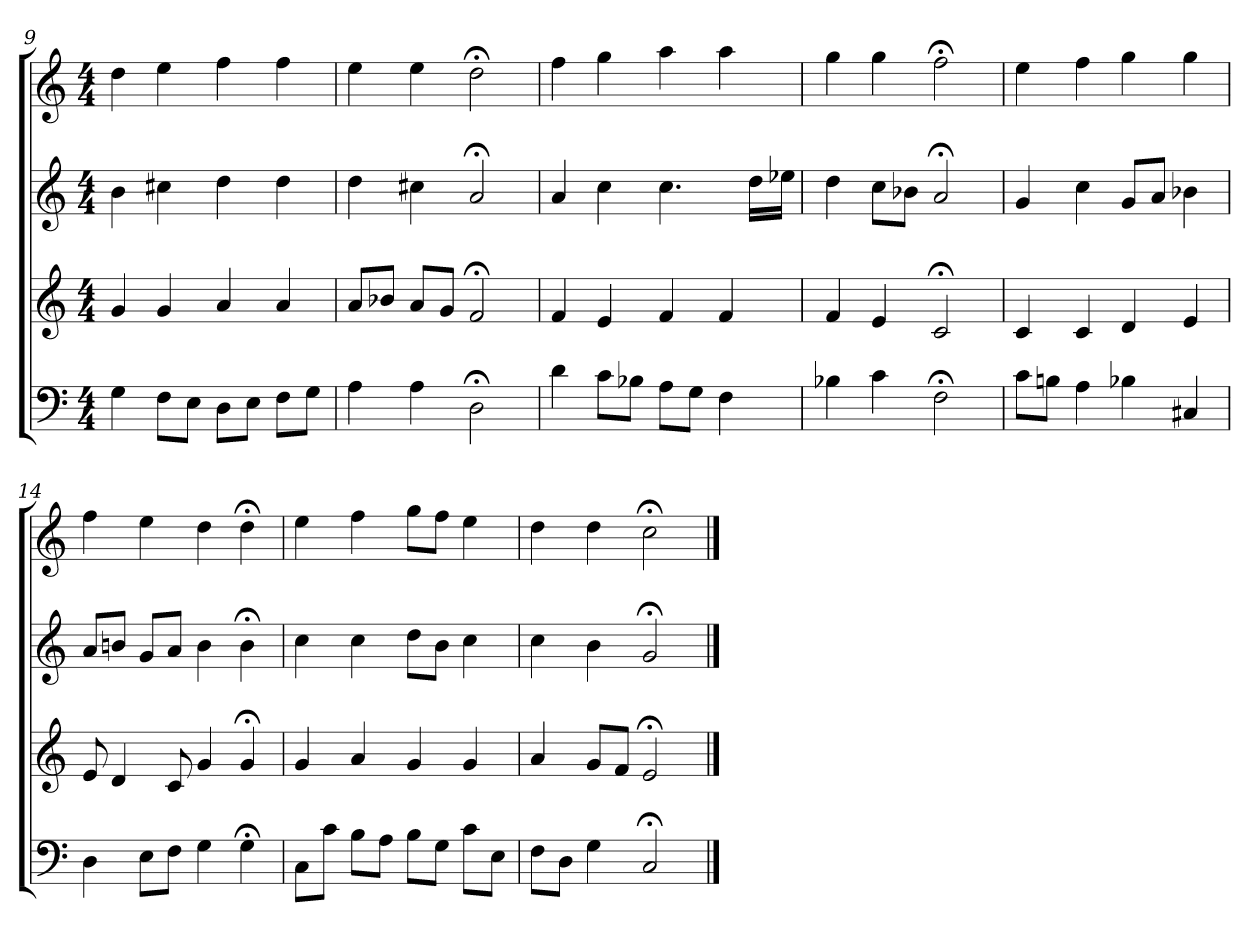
**kern	**kern	**kern	**kern
*part4	*part3	*part2	*part1
*staff4	*staff3	*staff2	*staff1
*clefF4	*clefG2	*clefG2	*clefG2
*k[]	*k[]	*k[]	*k[]
*C:	*C:	*C:	*C:
*M4/4	*M4/4	*M4/4	*M4/4
=9	=9	=9	=9
4G	4g	4b	4dd
8F\L	4g	4cc#X	4ee
8E\J	.	.	.
8D\L	4a	4dd	4ff
8E\J	.	.	.
8F\L	4a	4dd	4ff
8G\J	.	.	.
=10	=10	=10	=10
4A	8a/L	4dd	4ee
.	8b-X/J	.	.
4A	8a/L	4cc#X	4ee
.	8g/J	.	.
2D;<	2f;<	2a;<	2dd;<
=11	=11	=11	=11
4d	4f	4a	4ff
8c\L	4e	4cc	4gg
8B-X\J	.	.	.
8A\L	4f	4.cc	4aa
8G\J	.	.	.
4F	4f	.	4aa
.	.	16dd\LL	.
.	.	16ee-X\JJ	.
=12	=12	=12	=12
4B-X	4f	4dd	4gg
4c	4e	8cc\L	4gg
.	.	8b-X\J	.
2F;<	2c;<	2a;<	2ff;<
=13	=13	=13	=13
8c\L	4c	4g	4ee
8Bn\J	.	.	.
4A	4c	4cc	4ff
4B-X	4d	8g/L	4gg
.	.	8a/J	.
4C#X	4e	4b-X	4gg
=14	=14	=14	=14
4D	8e	8a/L	4ff
.	4d	8bn/J	.
8E\L	.	8g/L	4ee
8F\J	8c	8a/J	.
4G	4g	4b	4dd
4G;<	4g;<	4b;<	4dd;<
=15	=15	=15	=15
8C\L	4g	4cc	4ee
8c\J	.	.	.
8B\L	4a	4cc	4ff
8A\J	.	.	.
8B\L	4g	8dd\L	8gg\L
8G\J	.	8b\J	8ff\J
8c\L	4g	4cc	4ee
8E\J	.	.	.
=16	=16	=16	=16
8F\L	4a	4cc	4dd
8D\J	.	.	.
4G	8g/L	4b	4dd
.	8f/J	.	.
2C;<	2e;<	2g;<	2cc;<
==	==	==	==
*-	*-	*-	*-
